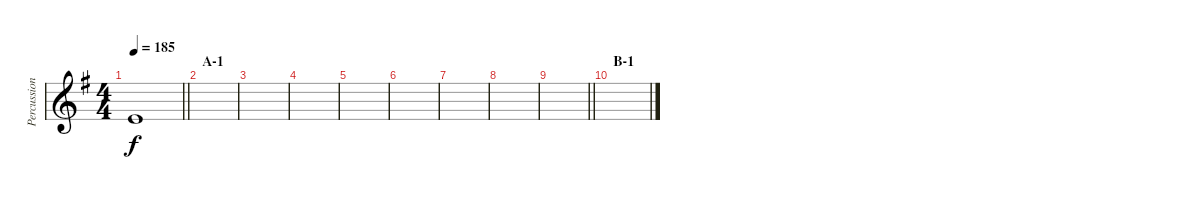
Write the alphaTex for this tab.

\track ("Percussion II" "Percussion") {instrument reversecymbal}
\staff {score}
\tuning (E4 B3 G3 D3 A2 E2) {hide}
\ts (4 4)
\tempo 185
\clef g2
\barLineRight lightlight
\ks g
0.1.1{dy f} |
\section ("" "A-1")
|
|
|
|
|
|
|
\barLineRight lightlight
|
\section ("" "B-1")
